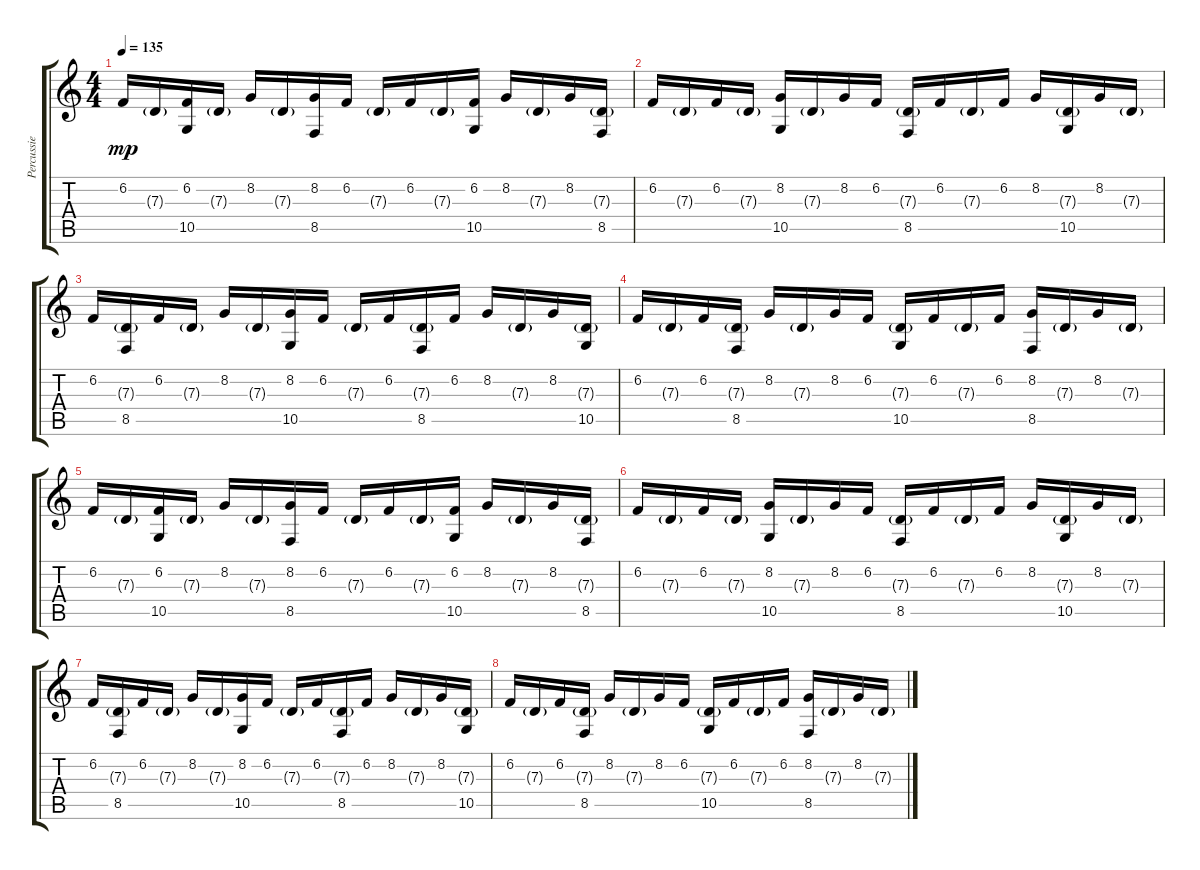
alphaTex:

\track ("Percussie" "Percussie") {instrument agogo}
\staff {score tabs}
\tuning (E4 B3 G3 D3 A2 E2) {hide}
\ts (4 4)
\tempo 135
\clef g2
\ks c
6.2.16{dy mp} 7.3{g}.16 (6.2 10.5).16 7.3{g}.16 8.2.16 7.3{g}.16 (8.2 8.5).16 6.2.16 7.3{g}.16 6.2.16 7.3{g}.16 (6.2 10.5).16 8.2.16 7.3{g}.16 8.2.16 (7.3{g} 8.5).16 |
6.2.16 7.3{g}.16 6.2.16 7.3{g}.16 (8.2 10.5).16 7.3{g}.16 8.2.16 6.2.16 (7.3{g} 8.5).16 6.2.16 7.3{g}.16 6.2.16 8.2.16 (7.3{g} 10.5).16 8.2.16 7.3{g}.16 |
6.2.16 (7.3{g} 8.5).16 6.2.16 7.3{g}.16 8.2.16 7.3{g}.16 (8.2 10.5).16 6.2.16 7.3{g}.16 6.2.16 (7.3{g} 8.5).16 6.2.16 8.2.16 7.3{g}.16 8.2.16 (7.3{g} 10.5).16 |
6.2.16 7.3{g}.16 6.2.16 (7.3{g} 8.5).16 8.2.16 7.3{g}.16 8.2.16 6.2.16 (7.3{g} 10.5).16 6.2.16 7.3{g}.16 6.2.16 (8.2 8.5).16 7.3{g}.16 8.2.16 7.3{g}.16 |
6.2.16 7.3{g}.16 (6.2 10.5).16 7.3{g}.16 8.2.16 7.3{g}.16 (8.2 8.5).16 6.2.16 7.3{g}.16 6.2.16 7.3{g}.16 (6.2 10.5).16 8.2.16 7.3{g}.16 8.2.16 (7.3{g} 8.5).16 |
6.2.16 7.3{g}.16 6.2.16 7.3{g}.16 (8.2 10.5).16 7.3{g}.16 8.2.16 6.2.16 (7.3{g} 8.5).16 6.2.16 7.3{g}.16 6.2.16 8.2.16 (7.3{g} 10.5).16 8.2.16 7.3{g}.16 |
6.2.16 (7.3{g} 8.5).16 6.2.16 7.3{g}.16 8.2.16 7.3{g}.16 (8.2 10.5).16 6.2.16 7.3{g}.16 6.2.16 (7.3{g} 8.5).16 6.2.16 8.2.16 7.3{g}.16 8.2.16 (7.3{g} 10.5).16 |
6.2.16 7.3{g}.16 6.2.16 (7.3{g} 8.5).16 8.2.16 7.3{g}.16 8.2.16 6.2.16 (7.3{g} 10.5).16 6.2.16 7.3{g}.16 6.2.16 (8.2 8.5).16 7.3{g}.16 8.2.16 7.3{g}.16
